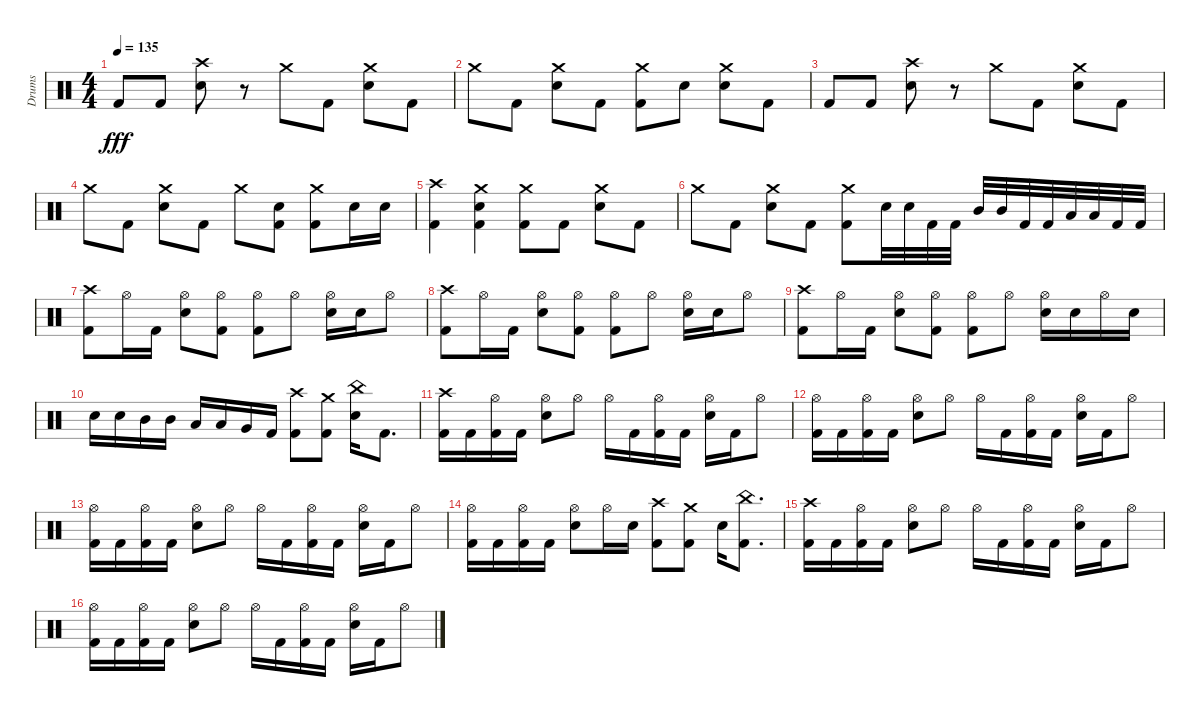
\track ("Drums" "Drums") {instrument percussion}
\staff {score}
\articulation defaults
\ts (4 4)
\tempo 135
\clef neutral
\ks c "Kick (hit) 2".8{dy fff} "Kick (hit) 2".8
("Crash high (hit)" "Electric Snare (hit)").8 r.8 "Crash medium (hit)".8 "Kick (hit) 2".8 ("Crash medium (hit)" "Electric Snare (hit)").8 "Kick (hit) 2".8 |
"Crash medium (hit)".8 "Kick (hit) 2".8 ("Crash medium (hit)" "Electric Snare (hit)").8 "Kick (hit) 2".8 ("Crash medium (hit)" "Kick (hit) 2").8 "Electric Snare (hit)".8 ("Crash medium (hit)" "Electric Snare (hit)").8 "Kick (hit) 2".8 |
"Kick (hit) 2".8 "Kick (hit) 2".8 ("Crash high (hit)" "Electric Snare (hit)").8 r.8 "Crash medium (hit)".8 "Kick (hit) 2".8 ("Crash medium (hit)" "Electric Snare (hit)").8 "Kick (hit) 2".8 |
"Crash medium (hit)".8 "Kick (hit) 2".8 ("Crash medium (hit)" "Electric Snare (hit)").8 "Kick (hit) 2".8 "Crash medium (hit)".8 ("Electric Snare (hit)" "Kick (hit) 2").8 ("Crash medium (hit)" "Kick (hit) 2").8 "Electric Snare (hit)".16 "Electric Snare (hit)".16 |
("Crash high (hit)" "Kick (hit) 2").4 ("Crash medium (hit)" "Electric Snare (hit)" "Kick (hit) 2").4 ("Crash medium (hit)" "Kick (hit) 2").8 "Kick (hit) 2".8 ("Crash medium (hit)" "Electric Snare (hit)").8 "Kick (hit) 2".8 |
"Crash medium (hit)".8 "Kick (hit) 2".8 ("Crash medium (hit)" "Electric Snare (hit)").8 "Kick (hit) 2".8 ("Crash medium (hit)" "Kick (hit) 2").8 "Electric Snare (hit)".32 "Electric Snare (hit)".32 "Kick (hit) 2".32 "Kick (hit) 2".32 "Mid Tom (hit)".32 "Mid Tom (hit)".32 "Kick (hit) 2".32 "Kick (hit) 2".32 "Low Tom (hit)".32 "Low Tom (hit)".32 "Kick (hit) 2".32 "Kick (hit) 2".32 |
("Crash high (hit)" "Kick (hit) 2").8 "Hi-Hat (open)".16 "Kick (hit) 2".16 ("Hi-Hat (open)" "Electric Snare (hit)").8 ("Hi-Hat (open)" "Kick (hit) 2").8 ("Hi-Hat (open)" "Kick (hit) 2").8 "Hi-Hat (open)".8 ("Hi-Hat (open)" "Electric Snare (hit)").16 "Electric Snare (hit)".16 "Hi-Hat (open)".8 |
("Crash high (hit)" "Kick (hit) 2").8 "Hi-Hat (open)".16 "Kick (hit) 2".16 ("Hi-Hat (open)" "Electric Snare (hit)").8 ("Hi-Hat (open)" "Kick (hit) 2").8 ("Hi-Hat (open)" "Kick (hit) 2").8 "Hi-Hat (open)".8 ("Hi-Hat (open)" "Electric Snare (hit)").16 "Electric Snare (hit)".16 "Hi-Hat (open)".8 |
("Crash high (hit)" "Kick (hit) 2").8 "Hi-Hat (open)".16 "Kick (hit) 2".16 ("Hi-Hat (open)" "Electric Snare (hit)").8 ("Hi-Hat (open)" "Kick (hit) 2").8 ("Hi-Hat (open)" "Kick (hit) 2").8 "Hi-Hat (open)".8 ("Hi-Hat (open)" "Electric Snare (hit)").16 "Electric Snare (hit)".16 "Hi-Hat (open)".16 "Electric Snare (hit)".16 |
"Electric Snare (hit)".16 "Electric Snare (hit)".16 "Mid Tom (hit)".16 "Mid Tom (hit)".16 "Low Tom (hit)".16 "Low Tom (hit)".16 "Very Low Tom (hit)".16 "Kick (hit) 2".16 ("Crash high (hit)" "Kick (hit) 2").8 ("Crash medium (hit)" "Kick (hit) 2").8 ("China (hit)" "Electric Snare (hit)").16 "Kick (hit) 2".8{d} |
("Crash high (hit)" "Kick (hit) 2").16 "Kick (hit) 2".16 ("Hi-Hat (open)" "Kick (hit) 2").16 "Kick (hit) 2".16 ("Hi-Hat (open)" "Electric Snare (hit)").8 "Hi-Hat (open)".8 "Hi-Hat (open)".16 "Kick (hit) 2".16 ("Hi-Hat (open)" "Kick (hit) 2").16 "Kick (hit) 2".16 ("Hi-Hat (open)" "Electric Snare (hit)").16 "Kick (hit) 2".16 "Hi-Hat (open)".8 |
("Hi-Hat (open)" "Kick (hit) 2").16 "Kick (hit) 2".16 ("Hi-Hat (open)" "Kick (hit) 2").16 "Kick (hit) 2".16 ("Hi-Hat (open)" "Electric Snare (hit)").8 "Hi-Hat (open)".8 "Hi-Hat (open)".16 "Kick (hit) 2".16 ("Hi-Hat (open)" "Kick (hit) 2").16 "Kick (hit) 2".16 ("Hi-Hat (open)" "Electric Snare (hit)").16 "Kick (hit) 2".16 "Hi-Hat (open)".8 |
("Hi-Hat (open)" "Kick (hit) 2").16 "Kick (hit) 2".16 ("Hi-Hat (open)" "Kick (hit) 2").16 "Kick (hit) 2".16 ("Hi-Hat (open)" "Electric Snare (hit)").8 "Hi-Hat (open)".8 "Hi-Hat (open)".16 "Kick (hit) 2".16 ("Hi-Hat (open)" "Kick (hit) 2").16 "Kick (hit) 2".16 ("Hi-Hat (open)" "Electric Snare (hit)").16 "Kick (hit) 2".16 "Hi-Hat (open)".8 |
("Hi-Hat (open)" "Kick (hit) 2").16 "Kick (hit) 2".16 ("Hi-Hat (open)" "Kick (hit) 2").16 "Kick (hit) 2".16 ("Hi-Hat (open)" "Electric Snare (hit)").8 "Hi-Hat (open)".16 "Electric Snare (hit)".16 ("Crash high (hit)" "Kick (hit) 2").8 ("Crash medium (hit)" "Kick (hit) 2").8 "Electric Snare (hit)".16 ("China (hit)" "Kick (hit) 2").8{d} |
("Crash high (hit)" "Kick (hit) 2").16 "Kick (hit) 2".16 ("Hi-Hat (open)" "Kick (hit) 2").16 "Kick (hit) 2".16 ("Hi-Hat (open)" "Electric Snare (hit)").8 "Hi-Hat (open)".8 "Hi-Hat (open)".16 "Kick (hit) 2".16 ("Hi-Hat (open)" "Kick (hit) 2").16 "Kick (hit) 2".16 ("Hi-Hat (open)" "Electric Snare (hit)").16 "Kick (hit) 2".16 "Hi-Hat (open)".8 |
("Hi-Hat (open)" "Kick (hit) 2").16 "Kick (hit) 2".16 ("Hi-Hat (open)" "Kick (hit) 2").16 "Kick (hit) 2".16 ("Hi-Hat (open)" "Electric Snare (hit)").8 "Hi-Hat (open)".8 "Hi-Hat (open)".16 "Kick (hit) 2".16 ("Hi-Hat (open)" "Kick (hit) 2").16 "Kick (hit) 2".16 ("Hi-Hat (open)" "Electric Snare (hit)").16 "Kick (hit) 2".16 "Hi-Hat (open)".8
